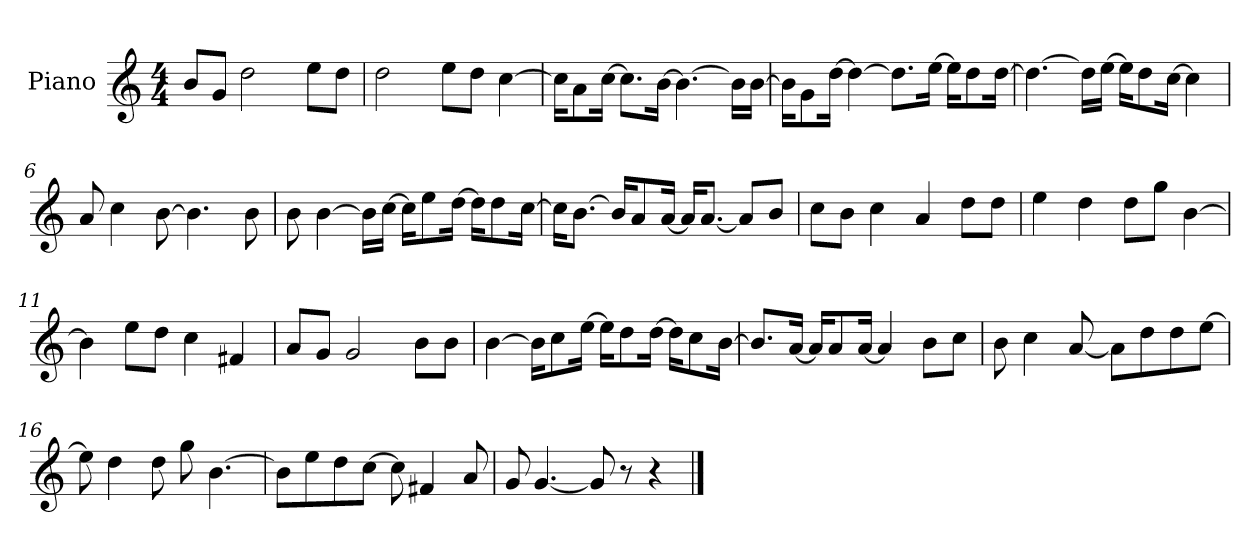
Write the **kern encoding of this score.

**kern
*part1
*staff1
*I"Piano
*I'P-no
*clefG2
*k[]
*M4/4
*MM90
=1
8b/L
8g/J
2dd\
8ee\L
8dd\J
=2
2dd\
8ee\L
8dd\J
[4cc\
=3
16cc\KL]
8a\
[16cc\Jk
8.cc\L]
[16b\Jk
4.b\_
16b\LL]
[16b\JJ
=4
16b\KL]
8g\
[16dd\Jk
4dd\_
8.dd\L]
[16ee\Jk
16ee\KL]
8dd\
[16dd\Jk
=5
4.dd\_
16dd\LL]
[16ee\JJ
16ee\KL]
8dd\
[16cc\Jk
4cc\]
!!LO:LB:g=z
=6
8a/
4cc\
[8b\
4.b\]
8b\
=7
8b\
[4b\
16b\LL]
[16cc\JJ
16cc\KL]
8ee\
[16dd\Jk
16dd\KL]
8dd\
[16cc\Jk
=8
16cc\KL]
[8.b\J
16b/KL]
8a/
[16a/Jk
16a/KL]
[8.a/J
8a/L]
8b/J
=9
8cc\L
8b\J
4cc\
4a/
8dd\L
8dd\J
=10
4ee\
4dd\
8dd\L
8gg\J
[4b\
=11
4b\]
8ee\L
8dd\J
4cc\
4f#X/
!!LO:LB:g=z
=12
8a/L
8g/J
2g/
8b\L
8b\J
=13
[4b\
16b\KL]
8cc\
[16ee\Jk
16ee\KL]
8dd\
[16dd\Jk
16dd\KL]
8cc\
[16b\Jk
=14
8.b/L]
[16a/Jk
16a/KL]
8a/
[16a/Jk
4a/]
8b\L
8cc\J
=15
8b\
4cc\
[8a/
8a\L]
8dd\
8dd\
[8ee\J
=16
8ee\]
4dd\
8dd\
8gg\
[4.b\
!!LO:LB:g=z
=17
8b\L]
8ee\
8dd\
[8cc\J
8cc\]
4f#X/
8a/
=18
8g/
[4.g/
8g/]
8r
4r
==
*-
